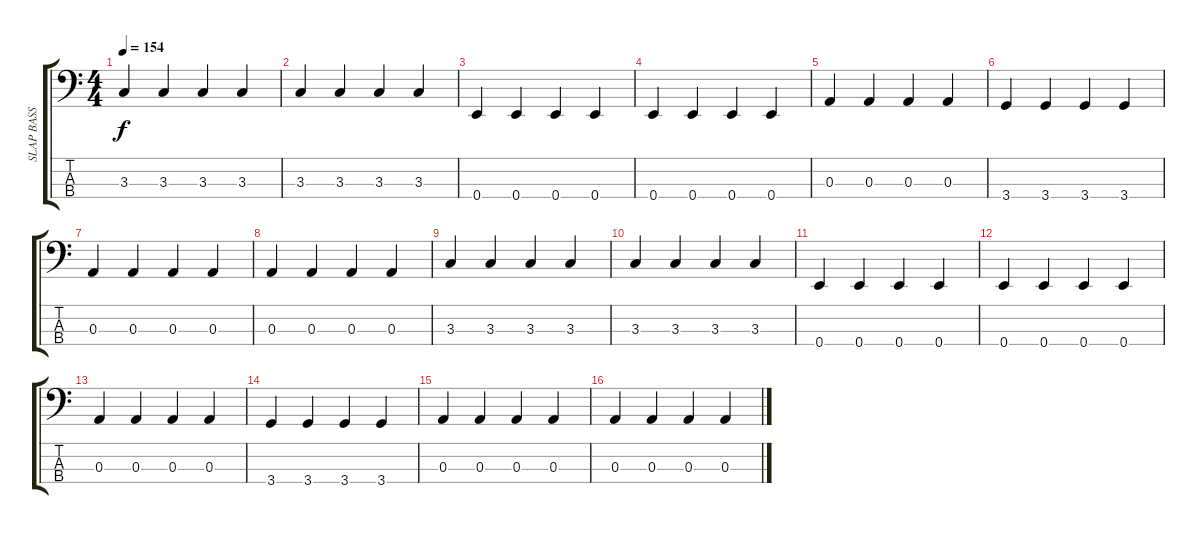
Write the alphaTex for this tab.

\track ("SLAP BASS" "SLAP BASS") {instrument slapbass2}
\staff {score tabs}
\tuning (G2 D2 A1 E1) {hide}
\ts (4 4)
\tempo 154
\clef f4
\ks c
3.3.4{dy f} 3.3.4 3.3.4 3.3.4 |
3.3.4 3.3.4 3.3.4 3.3.4 |
0.4.4 0.4.4 0.4.4 0.4.4 |
0.4.4 0.4.4 0.4.4 0.4.4 |
0.3.4 0.3.4 0.3.4 0.3.4 |
3.4.4 3.4.4 3.4.4 3.4.4 |
0.3.4 0.3.4 0.3.4 0.3.4 |
0.3.4 0.3.4 0.3.4 0.3.4 |
3.3.4 3.3.4 3.3.4 3.3.4 |
3.3.4 3.3.4 3.3.4 3.3.4 |
0.4.4 0.4.4 0.4.4 0.4.4 |
0.4.4 0.4.4 0.4.4 0.4.4 |
0.3.4 0.3.4 0.3.4 0.3.4 |
3.4.4 3.4.4 3.4.4 3.4.4 |
0.3.4 0.3.4 0.3.4 0.3.4 |
0.3.4 0.3.4 0.3.4 0.3.4
